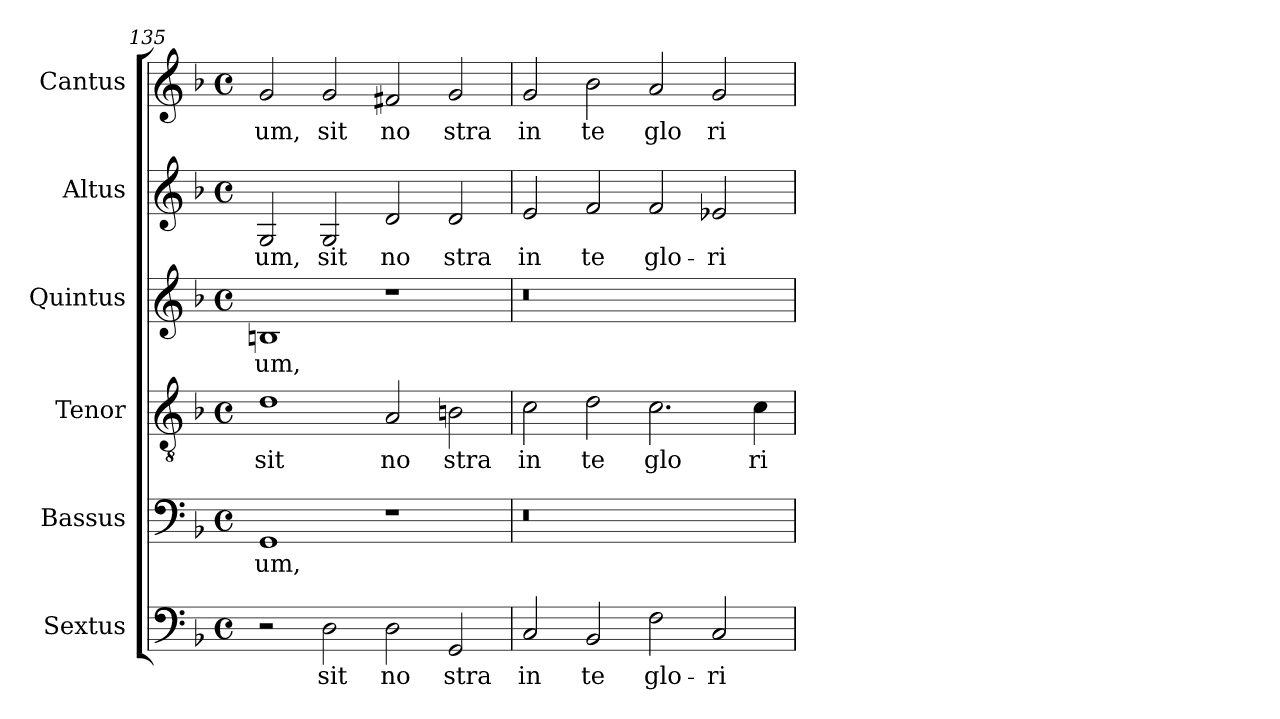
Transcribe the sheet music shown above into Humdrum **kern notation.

**kern	**text	**kern	**text	**kern	**text	**kern	**text	**kern	**text	**kern	**text
*part6	*part6	*part5	*part5	*part4	*part4	*part3	*part3	*part2	*part2	*part1	*part1
*staff6	*staff6	*staff5	*staff5	*staff4	*staff4	*staff3	*staff3	*staff2	*staff2	*staff1	*staff1
*I"Sextus	*	*I"Bassus	*	*I"Tenor	*	*I"Quintus	*	*I"Altus	*	*I"Cantus	*
*I'Sextus	*	*I'Bassus	*	*I'Tenor	*	*I'Quintus	*	*I'Altus	*	*I'Cantus	*
*clefF4	*	*clefF4	*	*clefGv2	*	*clefG2	*	*clefG2	*	*clefG2	*
*k[b-]	*	*k[b-]	*	*k[b-]	*	*k[b-]	*	*k[b-]	*	*k[b-]	*
*F:	*	*F:	*	*F:	*	*F:	*	*F:	*	*F:	*
*M4/4	*	*M4/4	*	*M4/4	*	*M4/4	*	*M4/4	*	*M4/4	*
*met(c)	*	*met(c)	*	*met(c)	*	*met(c)	*	*met(c)	*	*met(c)	*
=135	=135	=135	=135	=135	=135	=135	=135	=135	=135	=135	=135
!	!	!	!LO:LY:b:cj	!	!LO:LY:b:cj	!	!LO:LY:b:cj	!	!LO:LY:b:cj	!	!LO:LY:b:cj
2r	.	1GG	-um,	1d	sit	1Bn	um,	2G/	-um,	2g/	um,
!	!LO:LY:b:cj	!	!	!	!	!	!	!	!LO:LY:b:cj	!	!LO:LY:b:cj
2D\	sit	.	.	.	.	.	.	2G/	sit	2g/	sit
!	!LO:LY:b:cj	!	!	!	!LO:LY:b:cj	!	!	!	!LO:LY:b:cj	!	!LO:LY:b:cj
2D\	no	1r	.	2A/	no	1r	.	2d/	no	2f#X/	no
!	!LO:LY:b:cj	!	!	!	!LO:LY:b:cj	!	!	!	!LO:LY:b:cj	!	!LO:LY:b:cj
2GG/	stra	.	.	2Bn\	stra	.	.	2d/	stra	2g/	stra
=136	=136	=136	=136	=136	=136	=136	=136	=136	=136	=136	=136
!	!LO:LY:b:cj	!	!	!	!LO:LY:b:cj	!	!	!	!LO:LY:b:cj	!	!LO:LY:b:cj
2C/	in	0r	.	2c\	in	0r	.	2e/	in	2g/	in
!	!LO:LY:b:cj	!	!	!	!LO:LY:b:cj	!	!	!	!LO:LY:b:cj	!	!LO:LY:b:cj
2BB-/	te	.	.	2d\	te	.	.	2f/	te	2b-\	te
!	!LO:LY:b:cj	!	!	!	!LO:LY:b:cj	!	!	!	!LO:LY:b:cj	!	!LO:LY:b:cj
2F\	glo-	.	.	2.c\	glo	.	.	2f/	glo-	2a/	glo
!	!LO:LY:b:cj	!	!	!	!	!	!	!	!LO:LY:b:cj	!	!LO:LY:b:cj
2C/	-ri-	.	.	.	.	.	.	2e-X/	-ri-	2g/	ri
!	!	!	!	!	!LO:LY:b:cj	!	!	!	!	!	!
.	.	.	.	4c\	ri	.	.	.	.	.	.
=	=	=	=	=	=	=	=	=	=	=	=
*-	*-	*-	*-	*-	*-	*-	*-	*-	*-	*-	*-
